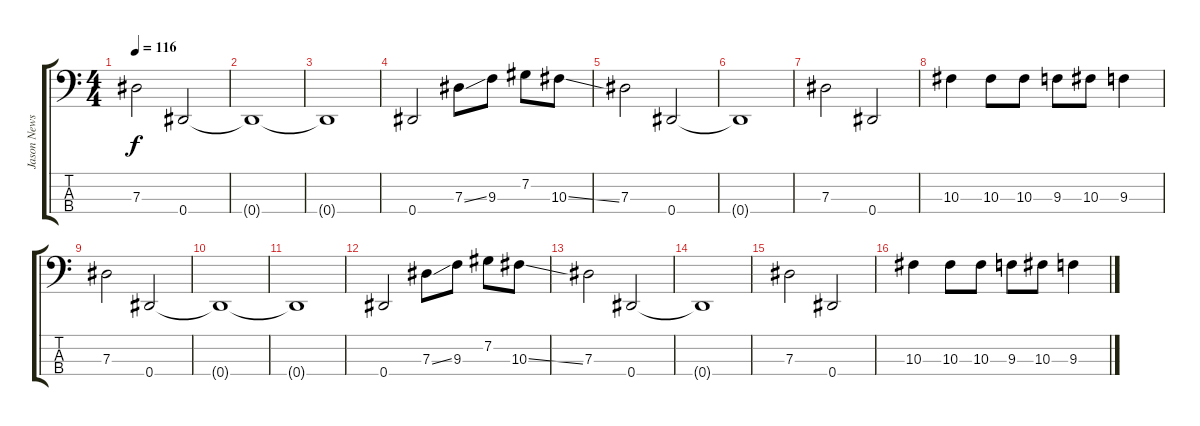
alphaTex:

\track ("Jason Newsted" "Jason News") {instrument electricbasspick}
\staff {score tabs}
\tuning (Gb2 Db2 Ab1 Eb1) {hide}
\ts (4 4)
\tempo 116
\clef f4
\ks c
7.3.2{dy f} 0.4.2 |
0.4{t}.1 |
0.4{t}.1 |
0.4.2 7.3{ss}.8 9.3.8 7.2.8 10.3{ss}.8 |
7.3.2 0.4.2 |
0.4{t}.1 |
7.3.2 0.4.2 |
10.3.4 10.3.8 10.3.8 9.3.8 10.3.8 9.3.4 |
7.3.2 0.4.2 |
0.4{t}.1 |
0.4{t}.1 |
0.4.2 7.3{ss}.8 9.3.8 7.2.8 10.3{ss}.8 |
7.3.2 0.4.2 |
0.4{t}.1 |
7.3.2 0.4.2 |
10.3.4 10.3.8 10.3.8 9.3.8 10.3.8 9.3.4
